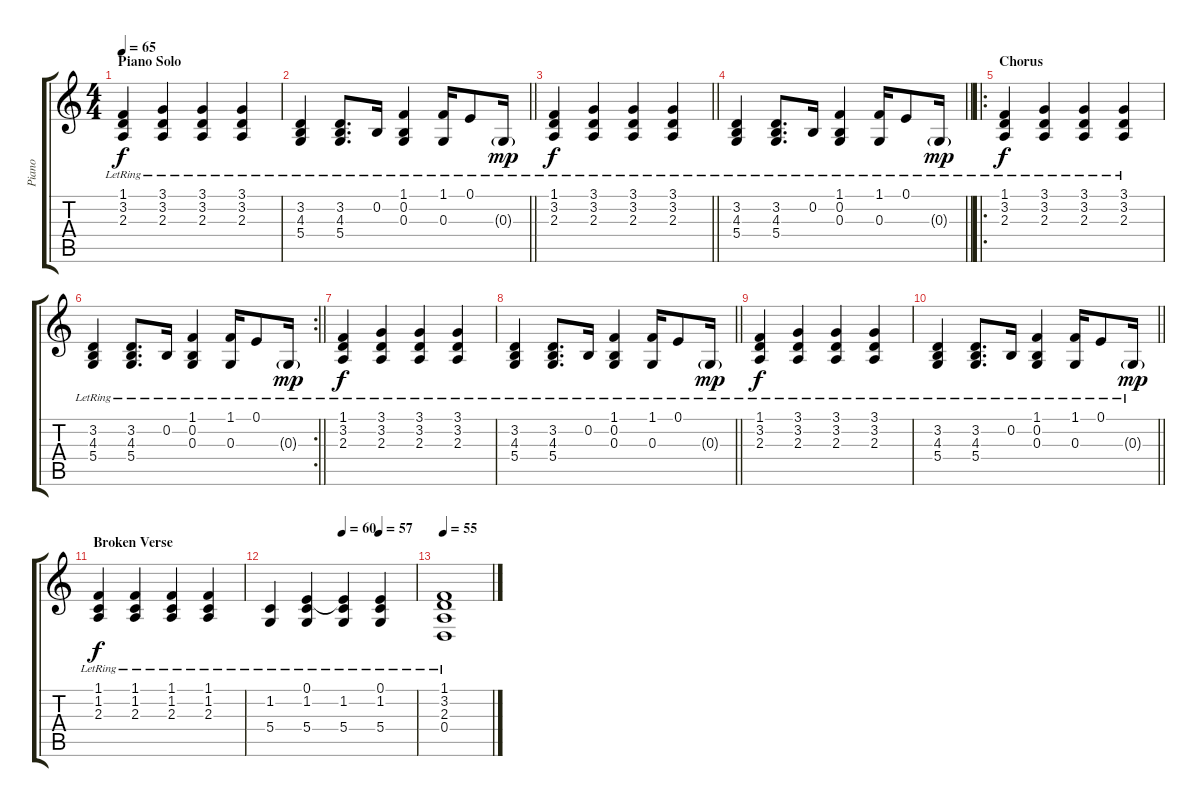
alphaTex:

\track ("Piano" "Piano") {instrument brightacousticpiano}
\staff {score tabs}
\tuning (E4 B3 G3 D3 A2 E2) {hide}
\ts (4 4)
\section ("" "Piano Solo")
\tempo 65
\clef g2
\ks c
(1.1{lr} 3.2{lr} 2.3{lr}).4{dy f} (3.1{lr} 3.2{lr} 2.3{lr}).4 (3.1{lr} 3.2{lr} 2.3{lr}).4 (3.1{lr} 3.2{lr} 2.3{lr}).4 |
\barLineRight lightlight
(3.2{lr} 4.3{lr} 5.4{lr}).4 (3.2{lr} 4.3{lr} 5.4{lr}).8{d} 0.2{lr}.16 (1.1{lr} 0.2{lr} 0.3{lr}).4 (1.1{lr} 0.3{lr}).16 0.1{lr}.8 0.3{g lr}.16{dy mp} |
\barLineRight lightlight
(1.1{lr} 3.2{lr} 2.3{lr}).4{dy f} (3.1{lr} 3.2{lr} 2.3{lr}).4 (3.1{lr} 3.2{lr} 2.3{lr}).4 (3.1{lr} 3.2{lr} 2.3{lr}).4 |
\section ("" "")
\barLineRight lightlight
(3.2{lr} 4.3{lr} 5.4{lr}).4 (3.2{lr} 4.3{lr} 5.4{lr}).8{d} 0.2{lr}.16 (1.1{lr} 0.2{lr} 0.3{lr}).4 (1.1{lr} 0.3{lr}).16 0.1{lr}.8 0.3{g lr}.16{dy mp} |
\ro
\section ("" "Chorus")
(1.1{lr} 3.2{lr} 2.3{lr}).4{dy f} (3.1{lr} 3.2{lr} 2.3{lr}).4 (3.1{lr} 3.2{lr} 2.3{lr}).4 (3.1{lr} 3.2{lr} 2.3{lr}).4 |
\rc 2
\barLineRight lightlight
(3.2{lr} 4.3{lr} 5.4{lr}).4 (3.2{lr} 4.3{lr} 5.4{lr}).8{d} 0.2{lr}.16 (1.1{lr} 0.2{lr} 0.3{lr}).4 (1.1{lr} 0.3{lr}).16 0.1{lr}.8 0.3{g lr}.16{dy mp} |
(1.1{lr} 3.2{lr} 2.3{lr}).4{dy f} (3.1{lr} 3.2{lr} 2.3{lr}).4 (3.1{lr} 3.2{lr} 2.3{lr}).4 (3.1{lr} 3.2{lr} 2.3{lr}).4 |
\barLineRight lightlight
(3.2{lr} 4.3{lr} 5.4{lr}).4 (3.2{lr} 4.3{lr} 5.4{lr}).8{d} 0.2{lr}.16 (1.1{lr} 0.2{lr} 0.3{lr}).4 (1.1{lr} 0.3{lr}).16 0.1{lr}.8 0.3{g lr}.16{dy mp} |
(1.1{lr} 3.2{lr} 2.3{lr}).4{dy f} (3.1{lr} 3.2{lr} 2.3{lr}).4 (3.1{lr} 3.2{lr} 2.3{lr}).4 (3.1{lr} 3.2{lr} 2.3{lr}).4 |
\barLineRight lightlight
(3.2{lr} 4.3{lr} 5.4{lr}).4 (3.2{lr} 4.3{lr} 5.4{lr}).8{d} 0.2{lr}.16 (1.1{lr} 0.2{lr} 0.3{lr}).4 (1.1{lr} 0.3{lr}).16 0.1{lr}.8 0.3{g lr}.16{dy mp} |
\section ("" "Broken Verse")
(1.1 1.2 2.3{lr}).4{dy f} (1.1{lr} 1.2{lr} 2.3{lr}).4 (1.1{lr} 1.2{lr} 2.3{lr}).4 (1.1{lr} 1.2{lr} 2.3{lr}).4 |
\tempo (60 0.5)
\tempo (57 0.75)
(1.2{lr} 5.4{lr}).4 (0.1{lr} 1.2{lr} 5.4{lr}).4 (0.1{t} 1.2{lr} 5.4{lr}).4 (0.1{lr} 1.2{lr} 5.4{lr}).4 |
\tempo 55
(1.1{lr} 3.2{lr} 2.3{lr} 0.4{lr}).1
